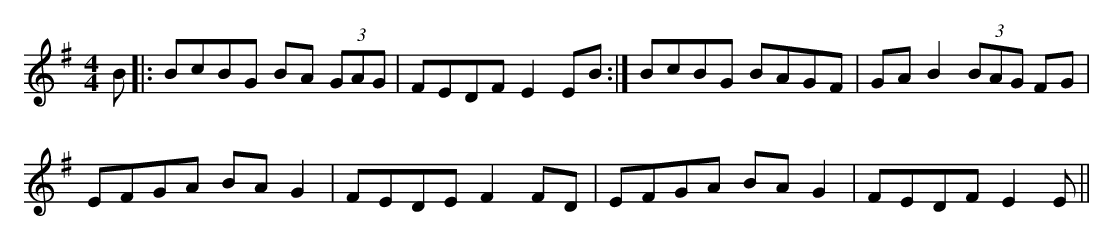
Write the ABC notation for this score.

X:1
M:4/4
K:G
B|:BcBG BA (3GAG|FEDF E2 EB:|BcBG BAGF|GA B2 (3BAG FG|
EFGA BA G2|FEDE F2 FD|EFGA BA G2|FEDF E2 E||
